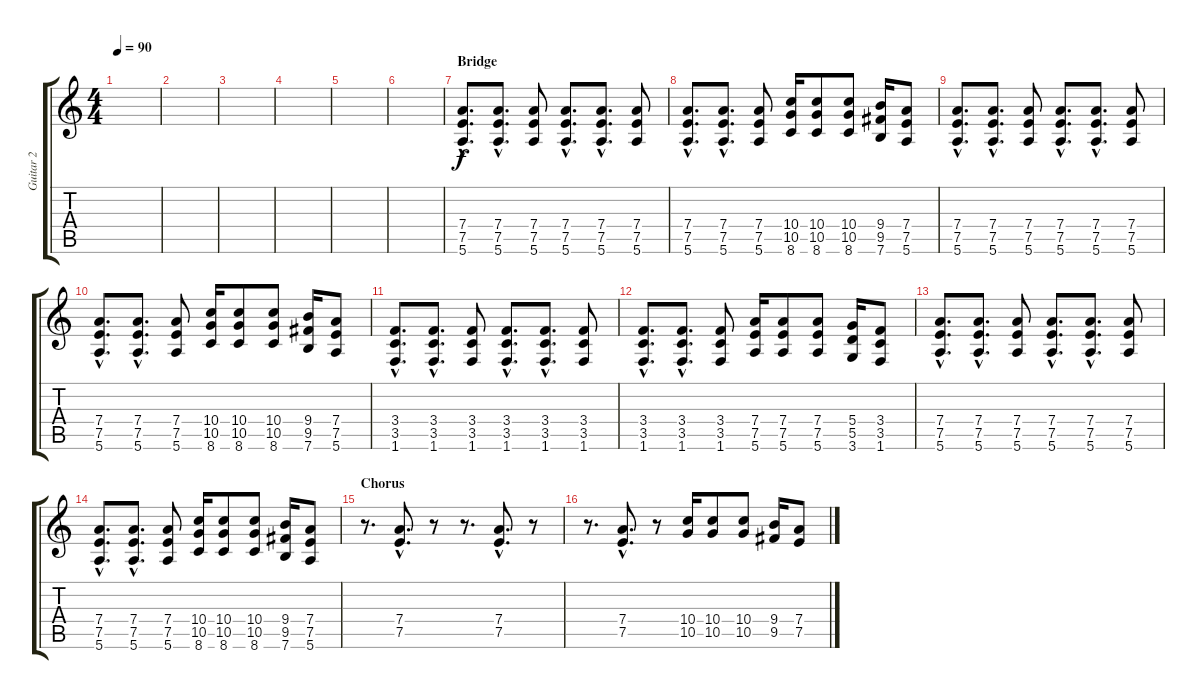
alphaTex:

\track ("Guitar 2" "Guitar 2") {instrument distortionguitar}
\staff {score tabs}
\tuning (E4 B3 G3 D3 A2 E2) {hide}
\ts (4 4)
\tempo 90
\clef g2
\ks c
|
|
|
|
|
|
\section ("" "Bridge")
(7.4{hac} 7.5{hac} 5.6{hac}).8{d} (7.4{hac} 7.5{hac} 5.6{hac}).8{d} (7.4 7.5 5.6).8 (7.4{hac} 7.5{hac} 5.6{hac}).8{d} (7.4{hac} 7.5{hac} 5.6{hac}).8{d} (7.4 7.5 5.6).8 |
(7.4{hac} 7.5{hac} 5.6{hac}).8{d} (7.4{hac} 7.5{hac} 5.6{hac}).8{d} (7.4 7.5 5.6).8 (10.4 10.5 8.6).16 (10.4 10.5 8.6).8 (10.4 10.5 8.6).8 (9.4 9.5 7.6).16 (7.4 7.5 5.6).8 |
(7.4{hac} 7.5{hac} 5.6{hac}).8{d} (7.4{hac} 7.5{hac} 5.6{hac}).8{d} (7.4 7.5 5.6).8 (7.4{hac} 7.5{hac} 5.6{hac}).8{d} (7.4{hac} 7.5{hac} 5.6{hac}).8{d} (7.4 7.5 5.6).8 |
(7.4{hac} 7.5{hac} 5.6{hac}).8{d} (7.4{hac} 7.5{hac} 5.6{hac}).8{d} (7.4 7.5 5.6).8 (10.4 10.5 8.6).16 (10.4 10.5 8.6).8 (10.4 10.5 8.6).8 (9.4 9.5 7.6).16 (7.4 7.5 5.6).8 |
(3.4{hac} 3.5{hac} 1.6{hac}).8{d} (3.4{hac} 3.5{hac} 1.6{hac}).8{d} (3.4 3.5 1.6).8 (3.4{hac} 3.5{hac} 1.6{hac}).8{d} (3.4{hac} 3.5{hac} 1.6{hac}).8{d} (3.4 3.5 1.6).8 |
(3.4{hac} 3.5{hac} 1.6{hac}).8{d} (3.4{hac} 3.5{hac} 1.6{hac}).8{d} (3.4 3.5 1.6).8 (7.4 7.5 5.6).16 (7.4 7.5 5.6).8 (7.4 7.5 5.6).8 (5.4 5.5 3.6).16 (3.4 3.5 1.6).8 |
(7.4{hac} 7.5{hac} 5.6{hac}).8{d} (7.4{hac} 7.5{hac} 5.6{hac}).8{d} (7.4 7.5 5.6).8 (7.4{hac} 7.5{hac} 5.6{hac}).8{d} (7.4{hac} 7.5{hac} 5.6{hac}).8{d} (7.4 7.5 5.6).8 |
(7.4{hac} 7.5{hac} 5.6{hac}).8{d} (7.4{hac} 7.5{hac} 5.6{hac}).8{d} (7.4 7.5 5.6).8 (10.4 10.5 8.6).16 (10.4 10.5 8.6).8 (10.4 10.5 8.6).8 (9.4 9.5 7.6).16 (7.4 7.5 5.6).8 |
\section ("" "Chorus")
r.8{d} (7.4{hac} 7.5{hac}).8{d} r.8 r.8{d} (7.4{hac} 7.5{hac}).8{d} r.8 |
r.8{d} (7.4{hac} 7.5{hac}).8{d} r.8 (10.4 10.5).16 (10.4 10.5).8 (10.4 10.5).8 (9.4 9.5).16 (7.4 7.5).8
